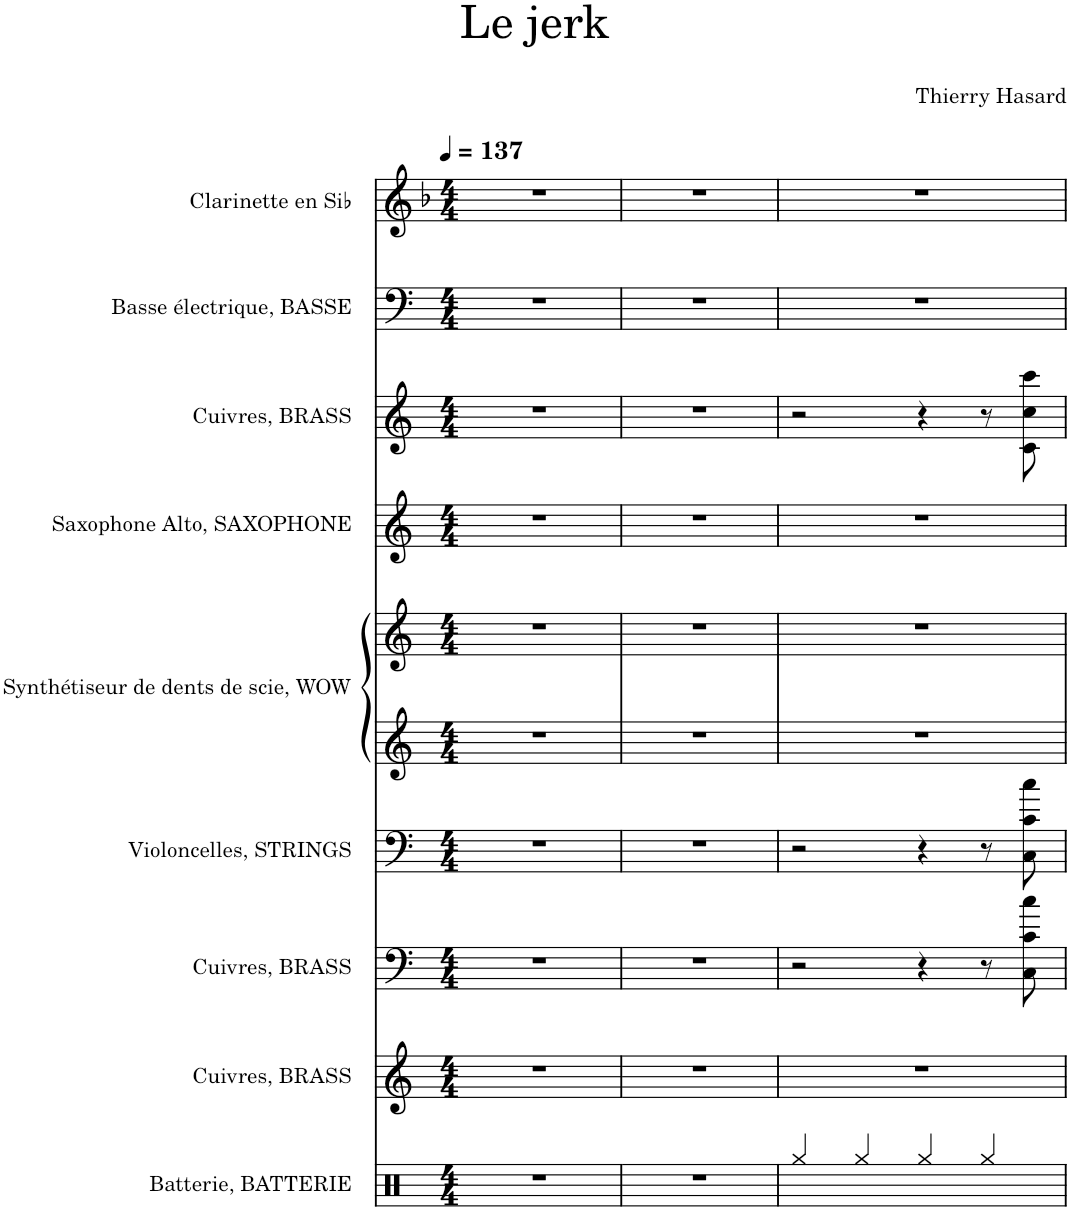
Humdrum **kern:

**kern	**kern	**kern	**kern	**kern	**kern	**kern	**kern	**kern	**kern
*part9	*part8	*part7	*part6	*part5	*part5	*part4	*part3	*part2	*part1
*staff10	*staff9	*staff8	*staff7	*staff6	*staff5	*staff4	*staff3	*staff2	*staff1
*I"Batterie, BATTERIE	*I"Cuivres, BRASS	*I"Cuivres, BRASS	*I"Violoncelles, STRINGS	*I"Synthétiseur de dents de scie, WOW	*	*I"Saxophone Alto, SAXOPHONE	*I"Cuivres, BRASS	*I"Basse électrique, BASSE	*I"Clarinette en Sib
*I'Bat.	*I'Cui.	*I'Cui.	*I'Vlcs	*I'Synth.	*	*I'Sax. A.	*I'Cui.	*I'B. él.	*I'Clar. Sib
*clefX	*clefG2	*clefF4	*clefF4	*clefG2	*clefG2	*clefG2	*clefG2	*clefF4	*clefG2
*	*	*	*	*	*	*Trd5c9	*	*Trd7c12	*Trd1c2
*k[]	*k[]	*k[]	*k[]	*k[]	*k[]	*k[]	*k[]	*k[]	*k[b-]
*M4/4	*M4/4	*M4/4	*M4/4	*M4/4	*M4/4	*M4/4	*M4/4	*M4/4	*M4/4
*MM137	*MM137	*MM137	*MM137	*MM137	*MM137	*MM137	*MM137	*MM137	*MM137
=1	=1	=1	=1	=1	=1	=1	=1	=1	=1
1r	1r	1r	1r	1r	1r	1r	1r	1r	1r
=2	=2	=2	=2	=2	=2	=2	=2	=2	=2
1r	1r	1r	1r	1r	1r	1r	1r	1r	1r
=3	=3	=3	=3	=3	=3	=3	=3	=3	=3
4Rgg/	1r	2r	2r	1r	1r	1r	2r	1r	1r
4Rgg/	.	.	.	.	.	.	.	.	.
4Rgg/	.	4r	4r	.	.	.	4r	.	.
4Rgg/	.	8r	8r	.	.	.	8r	.	.
.	.	8C\ 8c\ 8cc\	8C\ 8c\ 8cc\	.	.	.	8c\ 8cc\ 8ccc\	.	.
=	=	=	=	=	=	=	=	=	=
*-	*-	*-	*-	*-	*-	*-	*-	*-	*-
